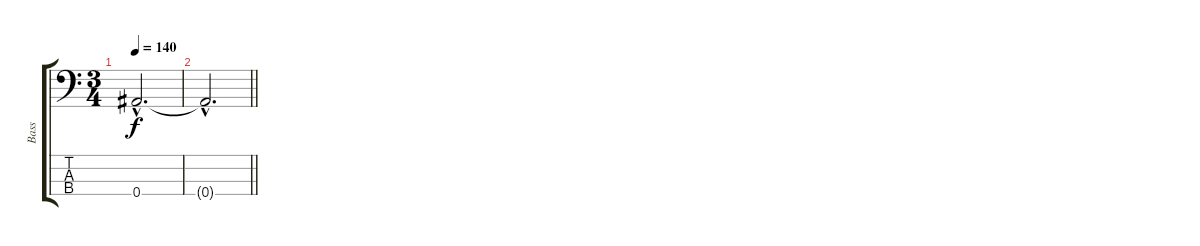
\track ("Bass" "Bass") {instrument electricbasspick}
\staff {score tabs}
\tuning (Eb3 Bb2 F2 Bb1) {hide}
\ts (3 4)
\tempo 140
\clef f4
\ks c
0.4{hac t}.2{d dy f} |
\barLineRight lightlight
0.4{hac t}.2{d}
